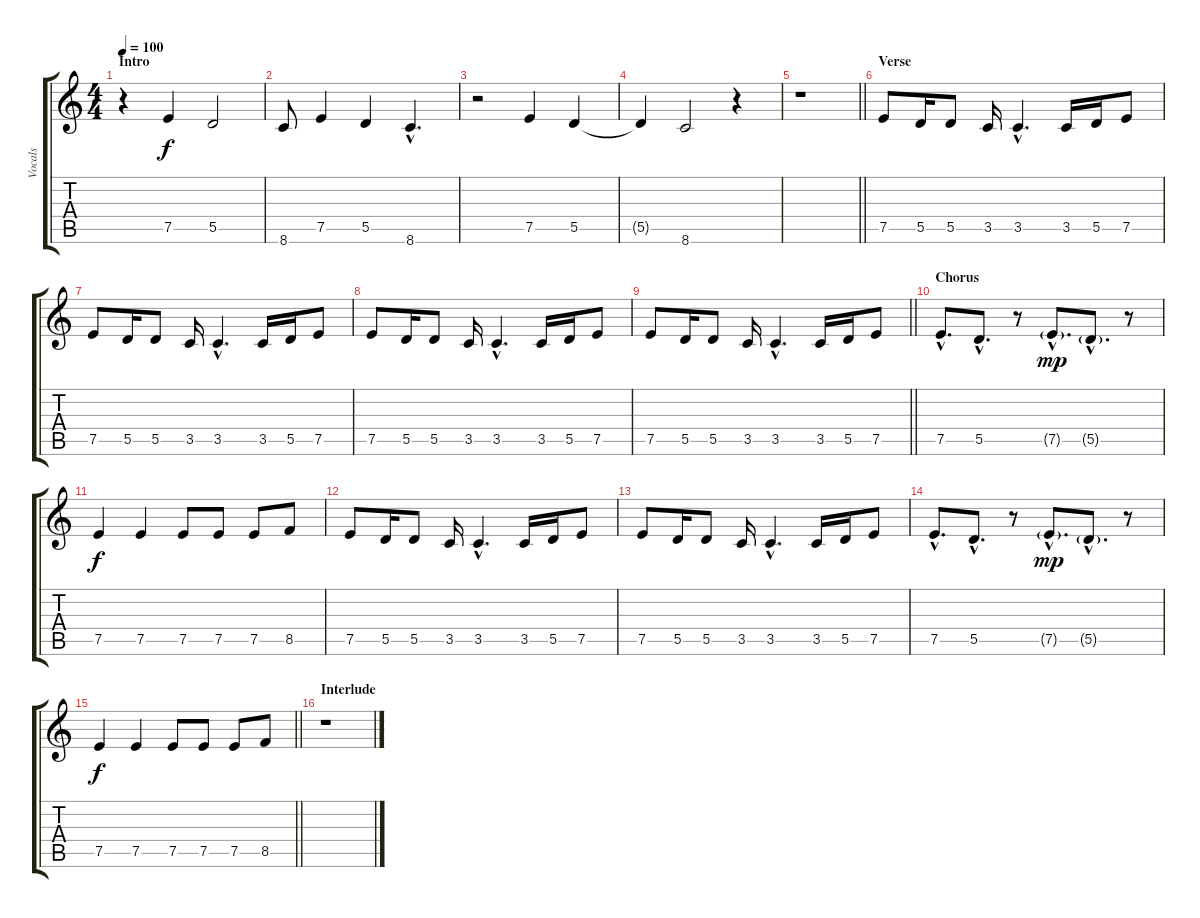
\track ("Vocals" "Vocals") {instrument electricguitarjazz}
\staff {score tabs}
\tuning (E4 B3 G3 D3 A2 E2) {hide}
\ts (4 4)
\section ("" "Intro")
\tempo 100
\clef g2
\ks c
r.4{dy f instrument electricguitarjazz} 7.5.4 5.5.2 |
8.6.8 7.5.4 5.5.4 8.6{hac}.4{d} |
r.2 7.5.4 5.5.4 |
5.5{t}.4 8.6.2 r.4 |
\barLineRight lightlight
r.1 |
\section ("" "Verse")
7.5.8{instrument overdrivenguitar} 5.5.16 5.5.8 3.5.16 3.5{hac}.4{d} 3.5.16 5.5.16 7.5.8 |
7.5.8 5.5.16 5.5.8 3.5.16 3.5{hac}.4{d} 3.5.16 5.5.16 7.5.8 |
7.5.8 5.5.16 5.5.8 3.5.16 3.5{hac}.4{d} 3.5.16 5.5.16 7.5.8 |
\barLineRight lightlight
7.5.8 5.5.16 5.5.8 3.5.16 3.5{hac}.4{d} 3.5.16 5.5.16 7.5.8 |
\section ("" "Chorus")
7.5{hac}.8{d} 5.5{hac}.8{d} r.8 7.5{g hac}.8{d dy mp} 5.5{g hac}.8{d} r.8 |
7.5.4{dy f} 7.5.4 7.5.8 7.5.8 7.5.8 8.5.8 |
7.5.8 5.5.16 5.5.8 3.5.16 3.5{hac}.4{d} 3.5.16 5.5.16 7.5.8 |
7.5.8 5.5.16 5.5.8 3.5.16 3.5{hac}.4{d} 3.5.16 5.5.16 7.5.8 |
7.5{hac}.8{d} 5.5{hac}.8{d} r.8 7.5{g hac}.8{d dy mp} 5.5{g hac}.8{d} r.8 |
\barLineRight lightlight
7.5.4{dy f} 7.5.4 7.5.8 7.5.8 7.5.8 8.5.8 |
\section ("" "Interlude")
r.1
